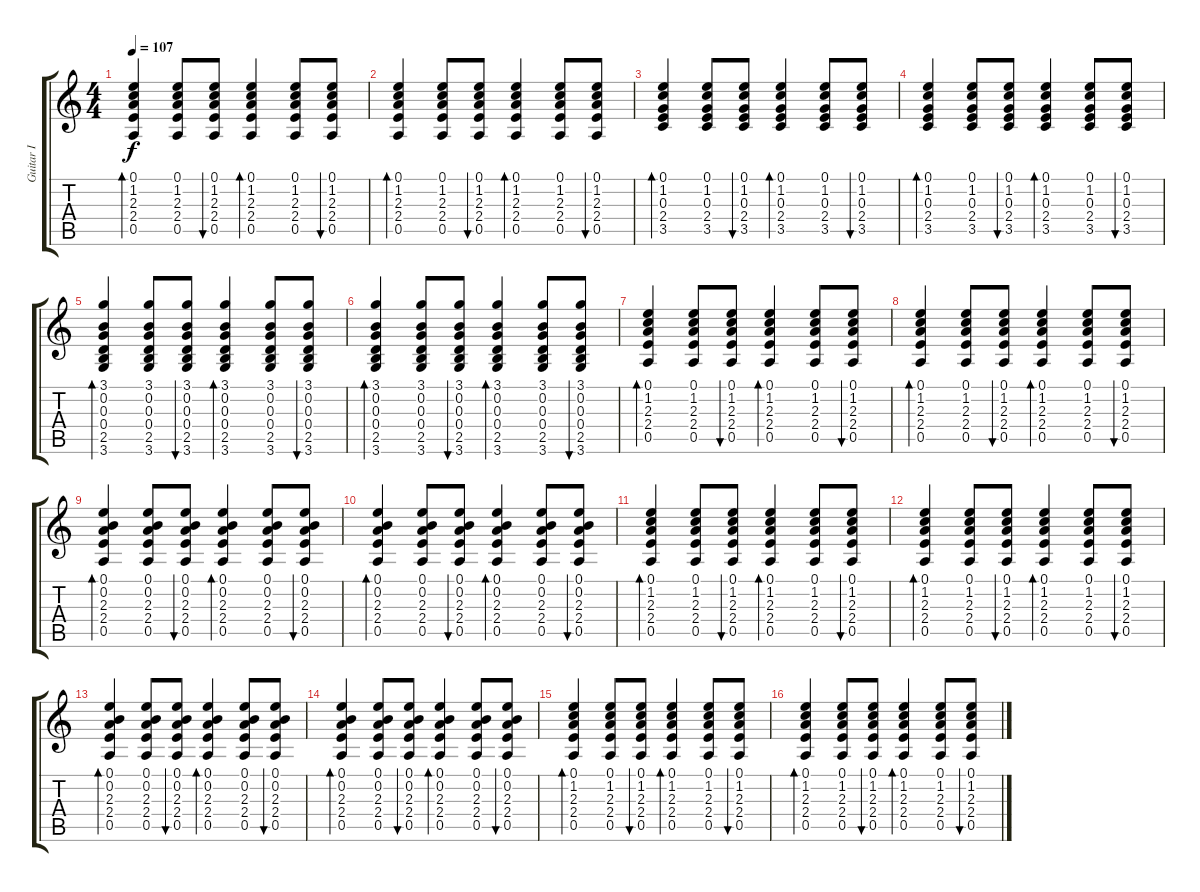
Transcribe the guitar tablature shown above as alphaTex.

\track ("Guitar I" "Guitar I") {instrument electricguitarclean}
\staff {score tabs}
\tuning (E4 B3 G3 D3 A2 E2) {hide}
\ts (4 4)
\tempo 107
\clef g2
\ks c
(0.1 1.2 2.3 2.4 0.5).4{bd 30 dy f} (0.1 1.2 2.3 2.4 0.5).8 (0.1 1.2 2.3 2.4 0.5).8{bu 60} (0.1 1.2 2.3 2.4 0.5).4{bd 30} (0.1 1.2 2.3 2.4 0.5).8 (0.1 1.2 2.3 2.4 0.5).8{bu 60} |
(0.1 1.2 2.3 2.4 0.5).4{bd 30} (0.1 1.2 2.3 2.4 0.5).8 (0.1 1.2 2.3 2.4 0.5).8{bu 60} (0.1 1.2 2.3 2.4 0.5).4{bd 30} (0.1 1.2 2.3 2.4 0.5).8 (0.1 1.2 2.3 2.4 0.5).8{bu 60} |
(0.1 1.2 0.3 2.4 3.5).4{bd 30} (0.1 1.2 0.3 2.4 3.5).8 (0.1 1.2 0.3 2.4 3.5).8{bu 60} (0.1 1.2 0.3 2.4 3.5).4{bd 30} (0.1 1.2 0.3 2.4 3.5).8 (0.1 1.2 0.3 2.4 3.5).8{bu 60} |
(0.1 1.2 0.3 2.4 3.5).4{bd 30} (0.1 1.2 0.3 2.4 3.5).8 (0.1 1.2 0.3 2.4 3.5).8{bu 60} (0.1 1.2 0.3 2.4 3.5).4{bd 30} (0.1 1.2 0.3 2.4 3.5).8 (0.1 1.2 0.3 2.4 3.5).8{bu 60} |
(3.1 0.2 0.3 0.4 2.5 3.6).4{bd 30} (3.1 0.2 0.3 0.4 2.5 3.6).8 (3.1 0.2 0.3 0.4 2.5 3.6).8{bu 60} (3.1 0.2 0.3 0.4 2.5 3.6).4{bd 30} (3.1 0.2 0.3 0.4 2.5 3.6).8 (3.1 0.2 0.3 0.4 2.5 3.6).8{bu 60} |
(3.1 0.2 0.3 0.4 2.5 3.6).4{bd 30} (3.1 0.2 0.3 0.4 2.5 3.6).8 (3.1 0.2 0.3 0.4 2.5 3.6).8{bu 60} (3.1 0.2 0.3 0.4 2.5 3.6).4{bd 30} (3.1 0.2 0.3 0.4 2.5 3.6).8 (3.1 0.2 0.3 0.4 2.5 3.6).8{bu 60} |
(0.1 1.2 2.3 2.4 0.5).4{bd 30} (0.1 1.2 2.3 2.4 0.5).8 (0.1 1.2 2.3 2.4 0.5).8{bu 60} (0.1 1.2 2.3 2.4 0.5).4{bd 30} (0.1 1.2 2.3 2.4 0.5).8 (0.1 1.2 2.3 2.4 0.5).8{bu 60} |
(0.1 1.2 2.3 2.4 0.5).4{bd 30} (0.1 1.2 2.3 2.4 0.5).8 (0.1 1.2 2.3 2.4 0.5).8{bu 60} (0.1 1.2 2.3 2.4 0.5).4{bd 30} (0.1 1.2 2.3 2.4 0.5).8 (0.1 1.2 2.3 2.4 0.5).8{bu 60} |
(0.1 0.2 2.3 2.4 0.5).4{bd 30} (0.1 0.2 2.3 2.4 0.5).8 (0.1 0.2 2.3 2.4 0.5).8{bu 60} (0.1 0.2 2.3 2.4 0.5).4{bd 30} (0.1 0.2 2.3 2.4 0.5).8 (0.1 0.2 2.3 2.4 0.5).8{bu 60} |
(0.1 0.2 2.3 2.4 0.5).4{bd 30} (0.1 0.2 2.3 2.4 0.5).8 (0.1 0.2 2.3 2.4 0.5).8{bu 60} (0.1 0.2 2.3 2.4 0.5).4{bd 30} (0.1 0.2 2.3 2.4 0.5).8 (0.1 0.2 2.3 2.4 0.5).8{bu 60} |
(0.1 1.2 2.3 2.4 0.5).4{bd 30} (0.1 1.2 2.3 2.4 0.5).8 (0.1 1.2 2.3 2.4 0.5).8{bu 60} (0.1 1.2 2.3 2.4 0.5).4{bd 30} (0.1 1.2 2.3 2.4 0.5).8 (0.1 1.2 2.3 2.4 0.5).8{bu 60} |
(0.1 1.2 2.3 2.4 0.5).4{bd 30} (0.1 1.2 2.3 2.4 0.5).8 (0.1 1.2 2.3 2.4 0.5).8{bu 60} (0.1 1.2 2.3 2.4 0.5).4{bd 30} (0.1 1.2 2.3 2.4 0.5).8 (0.1 1.2 2.3 2.4 0.5).8{bu 60} |
(0.1 0.2 2.3 2.4 0.5).4{bd 30} (0.1 0.2 2.3 2.4 0.5).8 (0.1 0.2 2.3 2.4 0.5).8{bu 60} (0.1 0.2 2.3 2.4 0.5).4{bd 30} (0.1 0.2 2.3 2.4 0.5).8 (0.1 0.2 2.3 2.4 0.5).8{bu 60} |
(0.1 0.2 2.3 2.4 0.5).4{bd 30} (0.1 0.2 2.3 2.4 0.5).8 (0.1 0.2 2.3 2.4 0.5).8{bu 60} (0.1 0.2 2.3 2.4 0.5).4{bd 30} (0.1 0.2 2.3 2.4 0.5).8 (0.1 0.2 2.3 2.4 0.5).8{bu 60} |
(0.1 1.2 2.3 2.4 0.5).4{bd 30} (0.1 1.2 2.3 2.4 0.5).8 (0.1 1.2 2.3 2.4 0.5).8{bu 60} (0.1 1.2 2.3 2.4 0.5).4{bd 30} (0.1 1.2 2.3 2.4 0.5).8 (0.1 1.2 2.3 2.4 0.5).8{bu 60} |
(0.1 1.2 2.3 2.4 0.5).4{bd 30} (0.1 1.2 2.3 2.4 0.5).8 (0.1 1.2 2.3 2.4 0.5).8{bu 60} (0.1 1.2 2.3 2.4 0.5).4{bd 30} (0.1 1.2 2.3 2.4 0.5).8 (0.1 1.2 2.3 2.4 0.5).8{bu 60}
